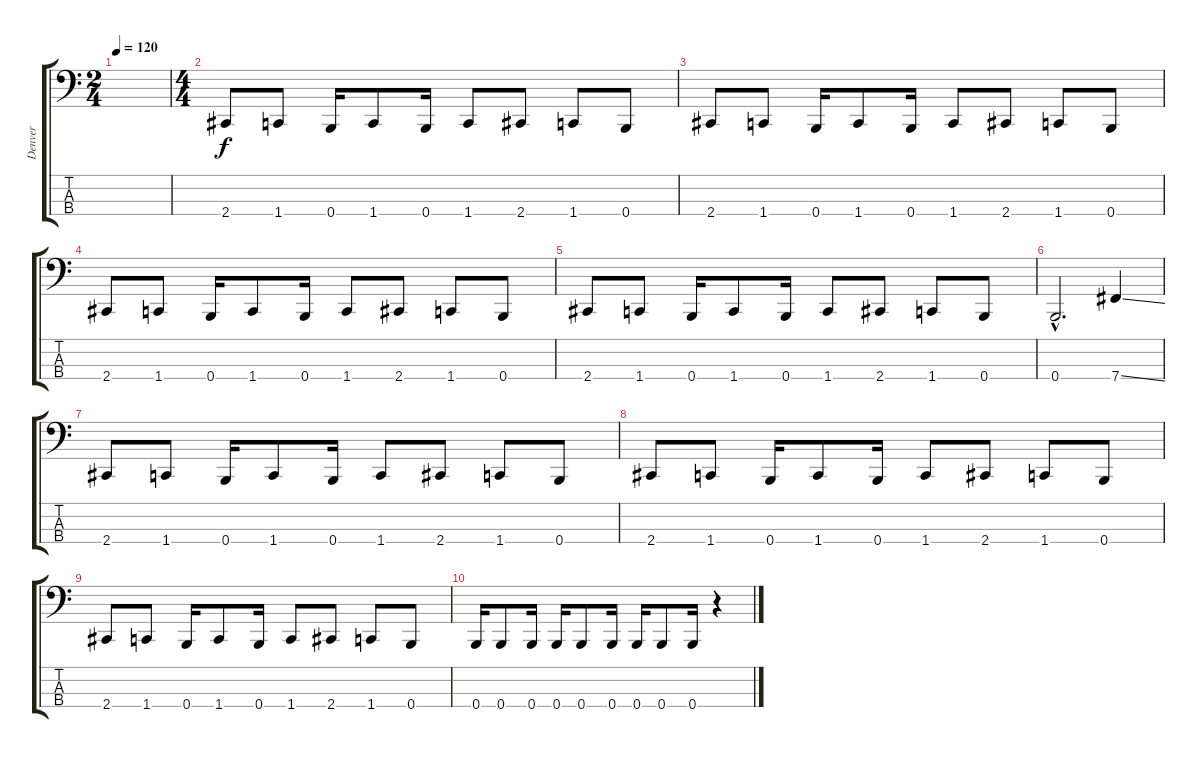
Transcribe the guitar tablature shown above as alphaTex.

\track ("Denver" "Denver") {instrument electricbasspick}
\staff {score tabs}
\tuning (E2 B1 Gb1 B0) {hide}
\ts (2 4)
\tempo 120
\clef f4
\ks c
|
\ts (4 4)
2.4.8 1.4.8 0.4.16 1.4.8 0.4.16 1.4.8 2.4.8 1.4.8 0.4.8 |
2.4.8 1.4.8 0.4.16 1.4.8 0.4.16 1.4.8 2.4.8 1.4.8 0.4.8 |
2.4.8 1.4.8 0.4.16 1.4.8 0.4.16 1.4.8 2.4.8 1.4.8 0.4.8 |
2.4.8 1.4.8 0.4.16 1.4.8 0.4.16 1.4.8 2.4.8 1.4.8 0.4.8 |
0.4{hac}.2{d} 7.4{ss}.4 |
2.4.8 1.4.8 0.4.16 1.4.8 0.4.16 1.4.8 2.4.8 1.4.8 0.4.8 |
2.4.8 1.4.8 0.4.16 1.4.8 0.4.16 1.4.8 2.4.8 1.4.8 0.4.8 |
2.4.8 1.4.8 0.4.16 1.4.8 0.4.16 1.4.8 2.4.8 1.4.8 0.4.8 |
0.4.16 0.4.8 0.4.16 0.4.16 0.4.8 0.4.16 0.4.16 0.4.8 0.4.16 r.4
